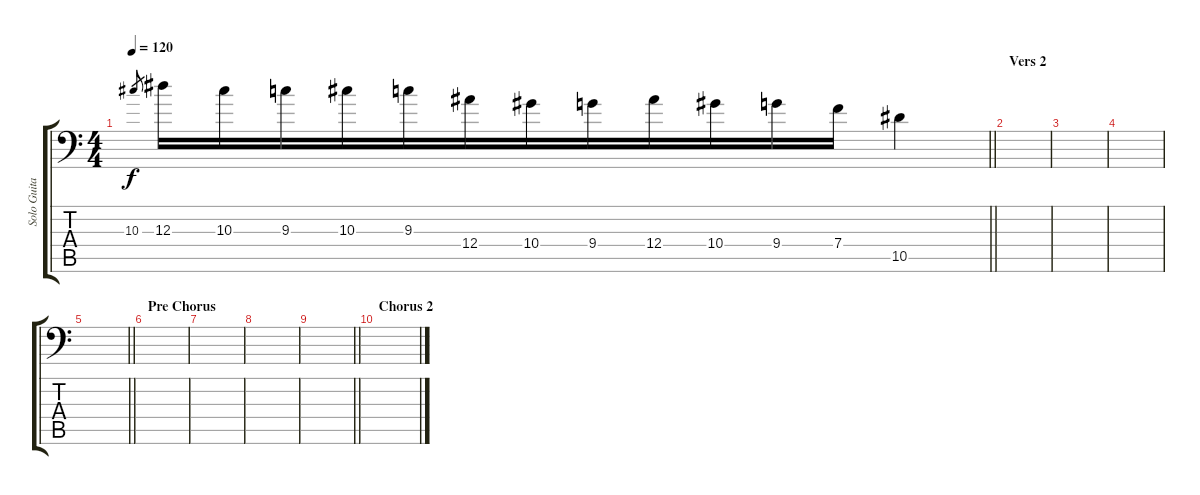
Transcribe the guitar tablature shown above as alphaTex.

\track ("Solo Guitar " "Solo Guita") {instrument distortionguitar}
\staff {score tabs}
\tuning (C4 G3 Eb3 Bb2 F2 Bb1) {hide}
\ts (4 4)
\tempo 120
\clef f4
\barLineRight lightlight
\ks c
10.3.8{gr dy f} 12.3.16 10.3.16 9.3.16 10.3.16{beam merge} 9.3.16 12.4.16{beam merge} 10.4.16 9.4.16{beam merge} 12.4.16{beam merge} 10.4.16{beam merge} 9.4.16 7.4.16 10.5.4 |
\section ("" "Vers 2")
|
|
|
\barLineRight lightlight
|
\section ("" "Pre Chorus")
|
|
|
\barLineRight lightlight
|
\section ("" "Chorus 2")
